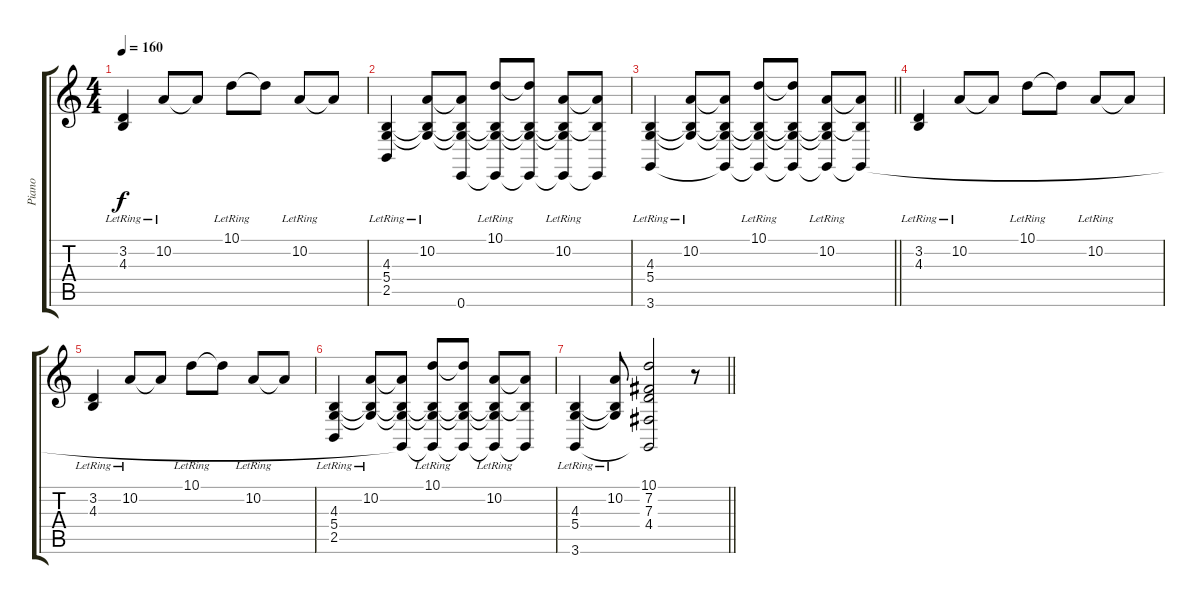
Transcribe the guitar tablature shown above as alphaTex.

\track ("Piano" "Piano") {instrument electricgrandpiano}
\staff {score tabs}
\tuning (E4 B3 G3 D3 A2 E2) {hide}
\ts (4 4)
\tempo 160
\clef g2
\ks c
(3.2{lr} 4.3{lr}).4{dy f} 10.2{lr}.8 10.2{t}.8 10.1{lr}.8 10.1{t}.8 10.2{lr}.8 10.2{t}.8 |
(4.3{lr} 5.4{lr} 2.5).4 (10.2{lr} 4.3{t} 5.4{t}).8 (10.2{t} 4.3{t} 5.4{t} 0.6).8 (10.1{lr} 4.3{t} 5.4{t} 0.6{t}).8 (10.1{t} 4.3{t} 5.4{t} 0.6{t}).8 (10.2{lr} 4.3{t} 5.4{t} 0.6{t}).8 (10.2{t} 4.3{t} 0.6{t}).8 |
\barLineRight lightlight
(4.3{lr} 5.4{lr} 3.6).4 (10.2{lr} 4.3{t} 5.4{t}).8 (10.2{t} 4.3{t} 5.4{t} 3.6{t}).8 (10.1{lr} 4.3{t} 5.4{t} 3.6{t}).8 (10.1{t} 4.3{t} 5.4{t} 3.6{t}).8 (10.2{lr} 4.3{t} 5.4{t} 3.6{t}).8 (10.2{t} 4.3{t} 3.6{t}).8 |
(3.2{lr} 4.3{lr}).4 10.2{lr}.8 10.2{t}.8 10.1{lr}.8 10.1{t}.8 10.2{lr}.8 10.2{t}.8 |
(3.2{lr} 4.3{lr}).4 10.2{lr}.8 10.2{t}.8 10.1{lr}.8 10.1{t}.8 10.2{lr}.8 10.2{t}.8 |
(4.3{lr} 5.4{lr} 2.5).4 (10.2{lr} 4.3{t} 5.4{t}).8 (10.2{t} 4.3{t} 5.4{t} 3.6{t}).8 (10.1{lr} 4.3{t} 5.4{t} 3.6{t}).8 (10.1{t} 4.3{t} 5.4{t} 3.6{t}).8 (10.2{lr} 4.3{t} 5.4{t} 3.6{t}).8 (10.2{t} 4.3{t} 3.6{t}).8 |
\barLineRight lightlight
(4.3{lr} 5.4{lr} 3.6).4 (10.2{lr} 4.3{t} 5.4{t}).8 (10.1 7.2 7.3 4.4 3.6{t}).2 r.8
